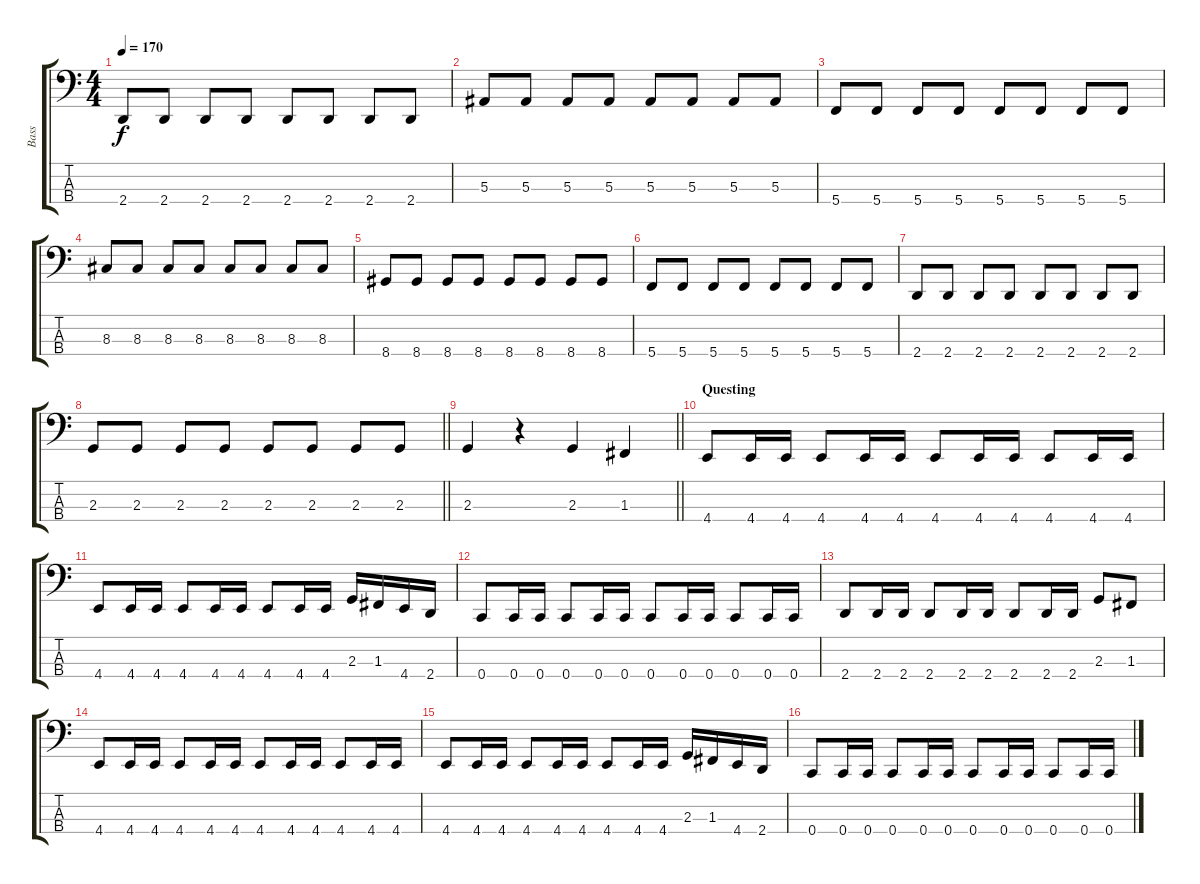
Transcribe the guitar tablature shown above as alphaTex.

\track ("Bass" "Bass") {instrument electricbassfinger}
\staff {score tabs}
\tuning (Eb2 Bb1 F1 C1) {hide}
\ts (4 4)
\tempo 170
\clef f4
\ks c
2.4.8{dy f} 2.4.8 2.4.8 2.4.8 2.4.8 2.4.8 2.4.8 2.4.8 |
5.3.8 5.3.8 5.3.8 5.3.8 5.3.8 5.3.8 5.3.8 5.3.8 |
5.4.8 5.4.8 5.4.8 5.4.8 5.4.8 5.4.8 5.4.8 5.4.8 |
8.3.8 8.3.8 8.3.8 8.3.8 8.3.8 8.3.8 8.3.8 8.3.8 |
8.4.8 8.4.8 8.4.8 8.4.8 8.4.8 8.4.8 8.4.8 8.4.8 |
5.4.8 5.4.8 5.4.8 5.4.8 5.4.8 5.4.8 5.4.8 5.4.8 |
2.4.8 2.4.8 2.4.8 2.4.8 2.4.8 2.4.8 2.4.8 2.4.8 |
\barLineRight lightlight
2.3.8 2.3.8 2.3.8 2.3.8 2.3.8 2.3.8 2.3.8 2.3.8 |
\barLineRight lightlight
2.3.4 r.4 2.3.4 1.3.4 |
\section ("" "Questing")
4.4.8 4.4.16 4.4.16 4.4.8 4.4.16 4.4.16 4.4.8 4.4.16 4.4.16 4.4.8 4.4.16 4.4.16 |
4.4.8 4.4.16 4.4.16 4.4.8 4.4.16 4.4.16 4.4.8 4.4.16 4.4.16 2.3.16 1.3.16 4.4.16 2.4.16 |
0.4.8 0.4.16 0.4.16 0.4.8 0.4.16 0.4.16 0.4.8 0.4.16 0.4.16 0.4.8 0.4.16 0.4.16 |
2.4.8 2.4.16 2.4.16 2.4.8 2.4.16 2.4.16 2.4.8 2.4.16 2.4.16 2.3.8 1.3.8 |
4.4.8 4.4.16 4.4.16 4.4.8 4.4.16 4.4.16 4.4.8 4.4.16 4.4.16 4.4.8 4.4.16 4.4.16 |
4.4.8 4.4.16 4.4.16 4.4.8 4.4.16 4.4.16 4.4.8 4.4.16 4.4.16 2.3.16 1.3.16 4.4.16 2.4.16 |
0.4.8 0.4.16 0.4.16 0.4.8 0.4.16 0.4.16 0.4.8 0.4.16 0.4.16 0.4.8 0.4.16 0.4.16
